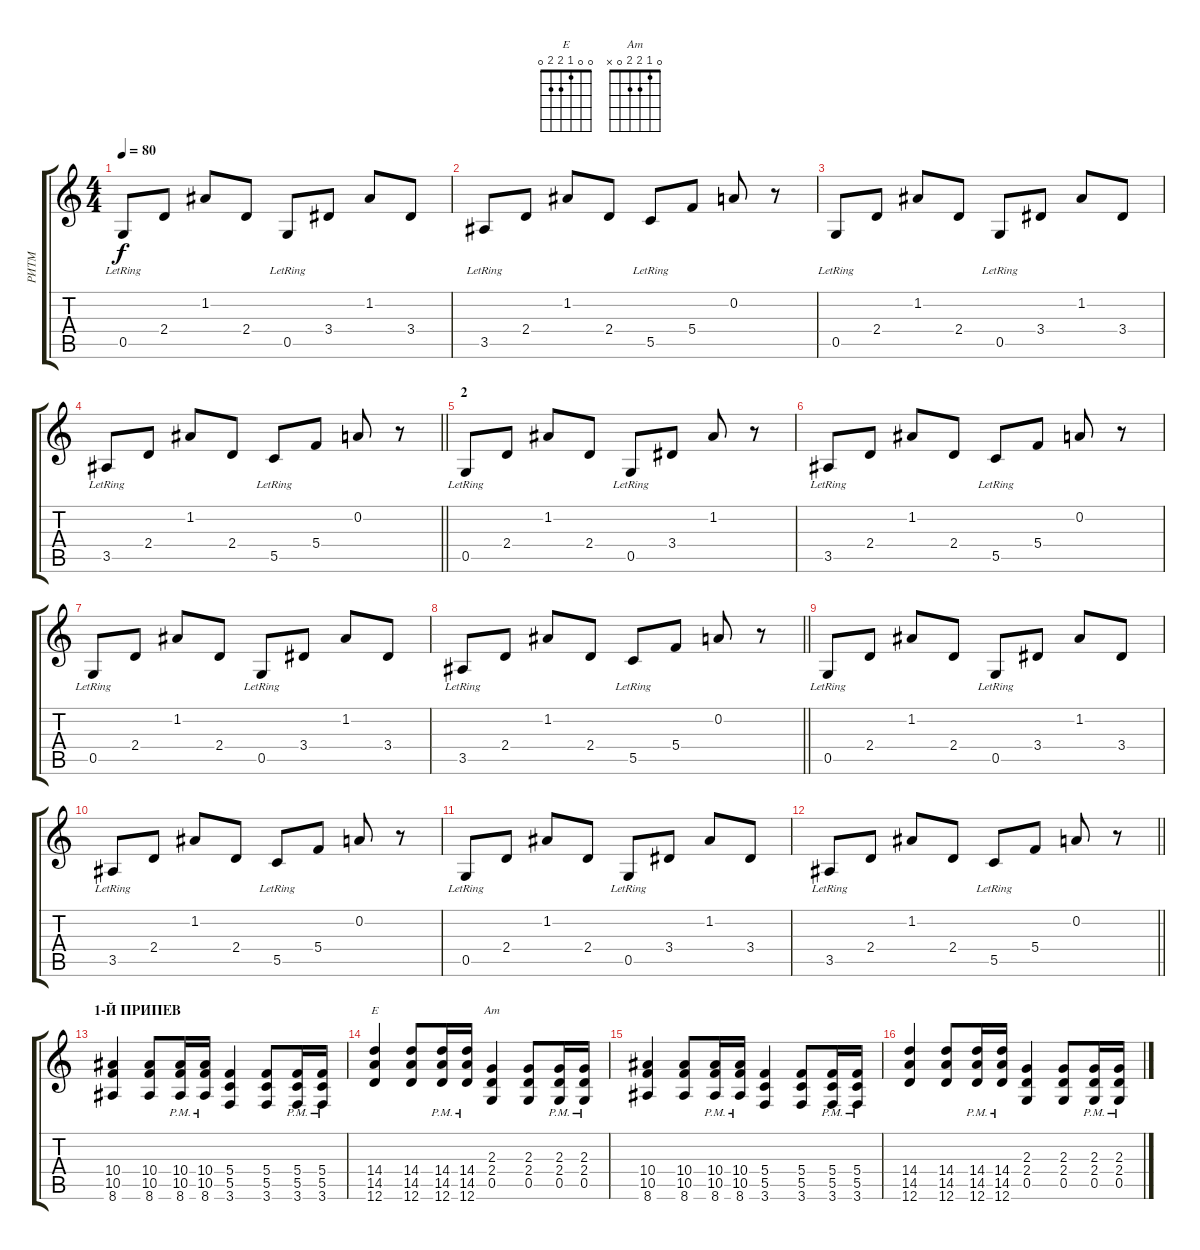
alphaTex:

\track ("РИТМ" "РИТМ") {instrument electricguitarclean}
\staff {score tabs}
\tuning (D4 A3 F3 C3 G2 D2) {hide}
\chord ("E" 0 0 1 2 2 0)
\chord ("Am" 0 1 2 2 0 x)
\ts (4 4)
\section ("" "")
\tempo 80
\clef g2
\ks c
0.5{lr}.8{dy f} 2.4.8 1.2.8 2.4.8 0.5{lr}.8 3.4.8 1.2.8 3.4.8 |
3.5{lr}.8 2.4.8 1.2.8 2.4.8 5.5{lr}.8 5.4.8 0.2.8 r.8 |
0.5{lr}.8 2.4.8 1.2.8 2.4.8 0.5{lr}.8 3.4.8 1.2.8 3.4.8 |
\barLineRight lightlight
3.5{lr}.8 2.4.8 1.2.8 2.4.8 5.5{lr}.8 5.4.8 0.2.8 r.8 |
\section ("" "2")
0.5{lr}.8 2.4.8 1.2.8 2.4.8 0.5{lr}.8 3.4.8 1.2.8 r.8 |
3.5{lr}.8 2.4.8 1.2.8 2.4.8 5.5{lr}.8 5.4.8 0.2.8 r.8 |
0.5{lr}.8 2.4.8 1.2.8 2.4.8 0.5{lr}.8 3.4.8 1.2.8 3.4.8 |
\barLineRight lightlight
3.5{lr}.8 2.4.8 1.2.8 2.4.8 5.5{lr}.8 5.4.8 0.2.8 r.8 |
0.5{lr}.8 2.4.8 1.2.8 2.4.8 0.5{lr}.8 3.4.8 1.2.8 3.4.8 |
3.5{lr}.8 2.4.8 1.2.8 2.4.8 5.5{lr}.8 5.4.8 0.2.8 r.8 |
0.5{lr}.8 2.4.8 1.2.8 2.4.8 0.5{lr}.8 3.4.8 1.2.8 3.4.8 |
\barLineRight lightlight
3.5{lr}.8 2.4.8 1.2.8 2.4.8 5.5{lr}.8 5.4.8 0.2.8 r.8 |
\section ("" "1-Й ПРИПЕВ ")
(10.4 10.5 8.6).4{instrument distortionguitar} (10.4 10.5 8.6).8 (10.4{pm} 10.5{pm} 8.6{pm}).16 (10.4{pm} 10.5{pm} 8.6{pm}).16 (5.4 5.5 3.6).4 (5.4 5.5 3.6).8 (5.4{pm} 5.5{pm} 3.6{pm}).16 (5.4{pm} 5.5{pm} 3.6{pm}).16 |
(14.4 14.5 12.6).4{ch "E"} (14.4 14.5 12.6).8 (14.4{pm} 14.5{pm} 12.6{pm}).16 (14.4{pm} 14.5{pm} 12.6{pm}).16 (2.3 2.4 0.5).4{ch "Am"} (2.3 2.4 0.5).8 (2.3{pm} 2.4{pm} 0.5{pm}).16 (2.3{pm} 2.4{pm} 0.5{pm}).16 |
(10.4 10.5 8.6).4{instrument distortionguitar} (10.4 10.5 8.6).8 (10.4{pm} 10.5{pm} 8.6{pm}).16 (10.4{pm} 10.5{pm} 8.6{pm}).16 (5.4 5.5 3.6).4 (5.4 5.5 3.6).8 (5.4{pm} 5.5{pm} 3.6{pm}).16 (5.4{pm} 5.5{pm} 3.6{pm}).16 |
(14.4 14.5 12.6).4 (14.4 14.5 12.6).8 (14.4{pm} 14.5{pm} 12.6{pm}).16 (14.4{pm} 14.5{pm} 12.6{pm}).16 (2.3 2.4 0.5).4 (2.3 2.4 0.5).8 (2.3{pm} 2.4{pm} 0.5{pm}).16 (2.3{pm} 2.4{pm} 0.5{pm}).16
